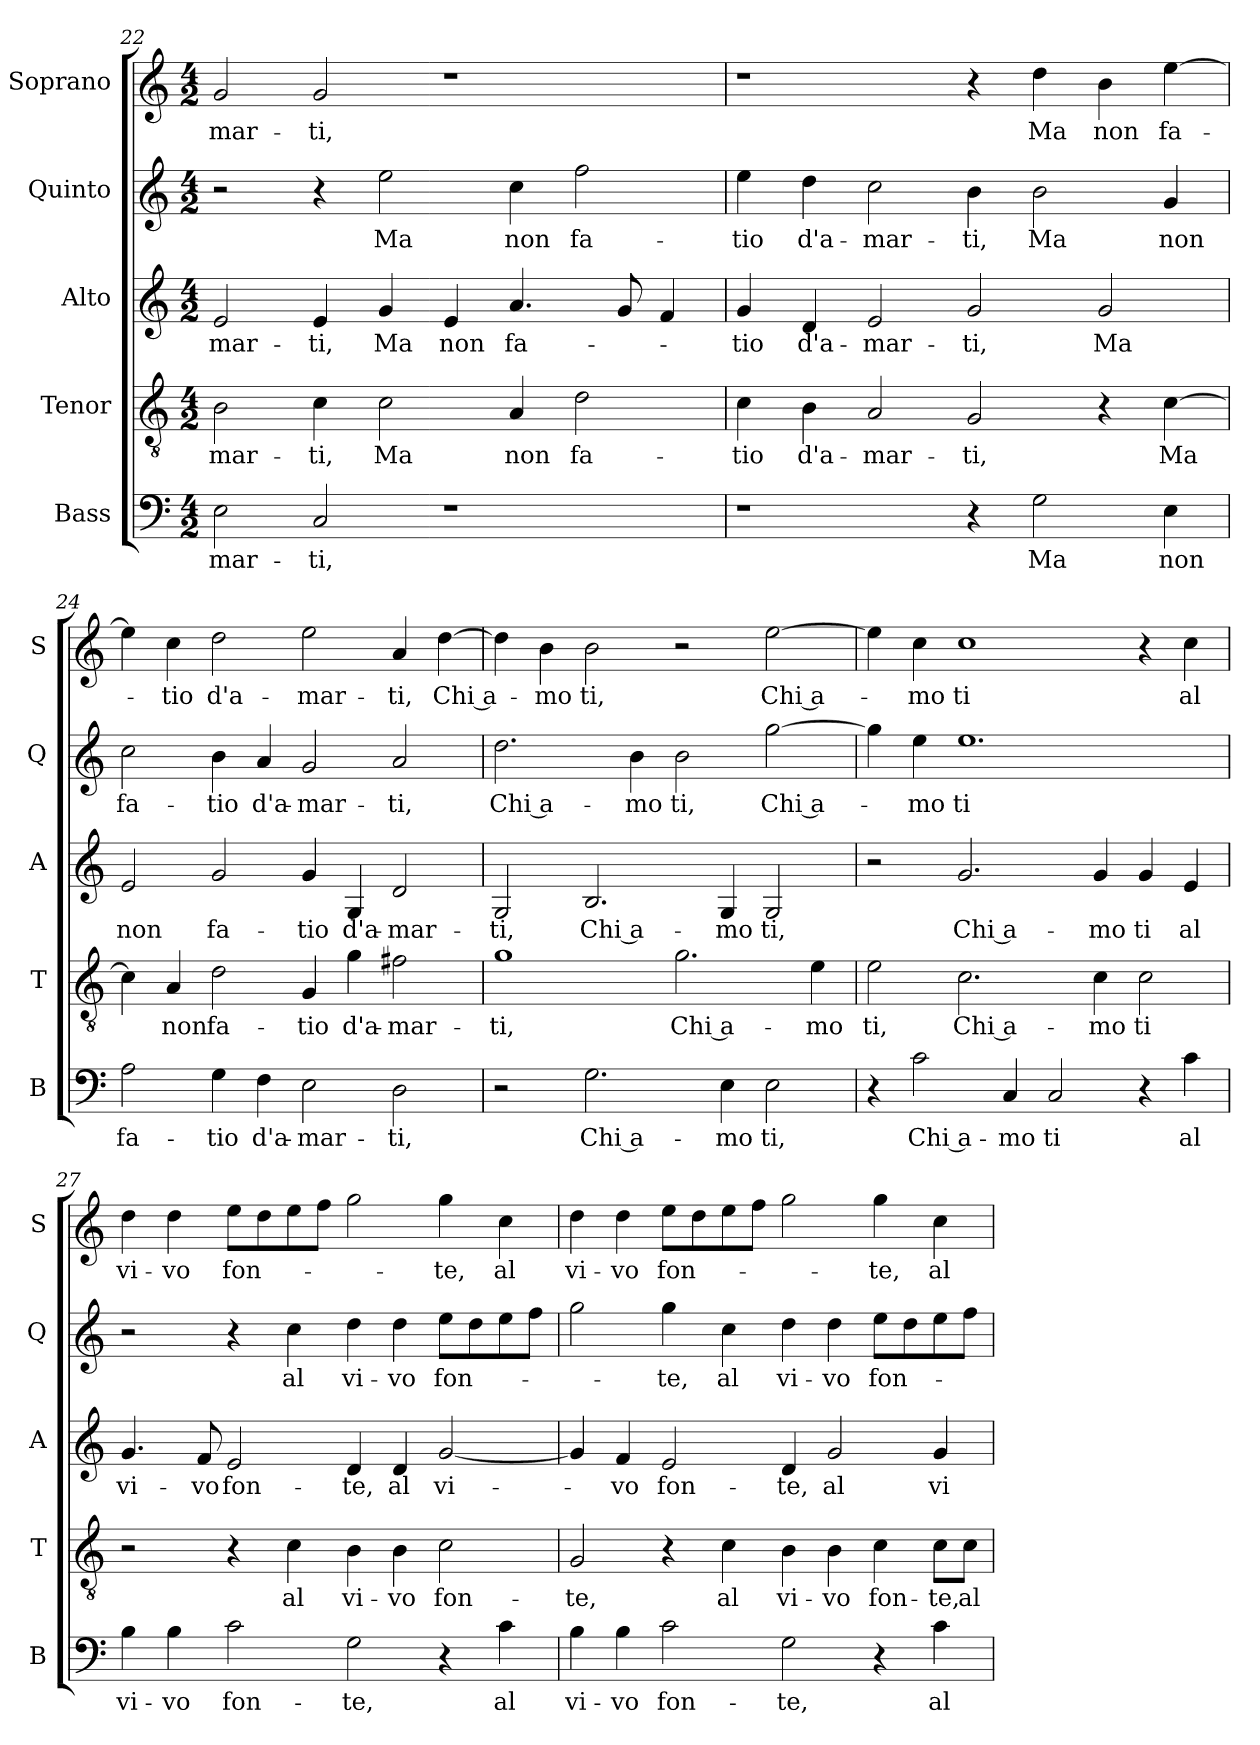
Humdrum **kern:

**kern	**text	**kern	**text	**kern	**text	**kern	**text	**kern	**text
*part5	*part5	*part4	*part4	*part3	*part3	*part2	*part2	*part1	*part1
*staff5	*staff5	*staff4	*staff4	*staff3	*staff3	*staff2	*staff2	*staff1	*staff1
*I"Bass	*	*I"Tenor	*	*I"Alto	*	*I"Quinto	*	*I"Soprano	*
*I'B	*	*I'T	*	*I'A	*	*I'Q	*	*I'S	*
*clefF4	*	*clefGv2	*	*clefG2	*	*clefG2	*	*clefG2	*
*k[]	*	*k[]	*	*k[]	*	*k[]	*	*k[]	*
*C:	*	*C:	*	*C:	*	*C:	*	*C:	*
*M4/2	*	*M4/2	*	*M4/2	*	*M4/2	*	*M4/2	*
=22	=22	=22	=22	=22	=22	=22	=22	=22	=22
!	!LO:LY:b	!	!LO:LY:b	!	!LO:LY:b	!	!	!	!LO:LY:b
2E\	-mar-	2B\	-mar-	2e/	-mar-	2r	.	2g/	-mar-
!	!LO:LY:b	!	!LO:LY:b	!	!LO:LY:b	!	!	!	!LO:LY:b
2C/	-ti,	4c\	-ti,	4e/	-ti,	4r	.	2g/	-ti,
!	!	!	!LO:LY:b	!	!LO:LY:b	!	!LO:LY:b	!	!
.	.	2c\	Ma	4g/	Ma	2ee\	Ma	.	.
!	!	!	!	!	!LO:LY:b	!	!	!	!
1r	.	.	.	4e/	non	.	.	1r	.
!	!	!	!LO:LY:b	!	!LO:LY:b	!	!LO:LY:b	!	!
.	.	4A/	non	4.a/	fa-	4cc\	non	.	.
!	!	!	!LO:LY:b	!	!	!	!LO:LY:b	!	!
.	.	2d\	fa-	.	.	2ff\	fa-	.	.
.	.	.	.	8g/	.	.	.	.	.
.	.	.	.	4f/	.	.	.	.	.
=23	=23	=23	=23	=23	=23	=23	=23	=23	=23
!	!	!	!LO:LY:b	!	!LO:LY:b	!	!LO:LY:b	!	!
1r	.	4c\	-tio	4g/	-tio	4ee\	-tio	1r	.
!	!	!	!LO:LY:b	!	!LO:LY:b	!	!LO:LY:b	!	!
.	.	4B\	d'a-	4d/	d'a-	4dd\	d'a-	.	.
!	!	!	!LO:LY:b	!	!LO:LY:b	!	!LO:LY:b	!	!
.	.	2A/	-mar-	2e/	-mar-	2cc\	-mar-	.	.
!	!	!	!LO:LY:b	!	!LO:LY:b	!	!LO:LY:b	!	!
4r	.	2G/	-ti,	2g/	-ti,	4b\	-ti,	4r	.
!	!LO:LY:b	!	!	!	!	!	!LO:LY:b	!	!LO:LY:b
2G\	Ma	.	.	.	.	2b\	Ma	4dd\	Ma
!	!	!	!	!	!LO:LY:b	!	!	!	!LO:LY:b
.	.	4r	.	2g/	Ma	.	.	4b\	non
!	!LO:LY:b	!	!LO:LY:b	!	!	!	!LO:LY:b	!	!LO:LY:b
4E\	non	[4c\	Ma	.	.	4g/	non	[4ee\	fa-
!!LO:LB:g=z
=24	=24	=24	=24	=24	=24	=24	=24	=24	=24
!	!LO:LY:b	!	!	!	!LO:LY:b	!	!LO:LY:b	!	!
2A\	fa-	4c\]	.	2e/	non	2cc\	fa-	4ee\]	.
!	!	!	!LO:LY:b	!	!	!	!	!	!LO:LY:b
.	.	4A/	non	.	.	.	.	4cc\	-tio
!	!LO:LY:b	!	!LO:LY:b	!	!LO:LY:b	!	!LO:LY:b	!	!LO:LY:b
4G\	-tio	2d\	fa-	2g/	fa-	4b\	-tio	2dd\	d'a-
!	!LO:LY:b	!	!	!	!	!	!LO:LY:b	!	!
4F\	d'a-	.	.	.	.	4a/	d'a-	.	.
!	!LO:LY:b	!	!LO:LY:b	!	!LO:LY:b	!	!LO:LY:b	!	!LO:LY:b
2E\	-mar-	4G/	-tio	4g/	-tio	2g/	-mar-	2ee\	-mar-
!	!	!	!LO:LY:b	!	!LO:LY:b	!	!	!	!
.	.	4g\	d'a-	4G/	d'a-	.	.	.	.
!	!LO:LY:b	!	!LO:LY:b	!	!LO:LY:b	!	!LO:LY:b	!	!LO:LY:b
2D\	-ti,	2f#X\	-mar-	2d/	-mar-	2a/	-ti,	4a/	-ti,
!	!	!	!	!	!	!	!	!	!LO:LY:b
.	.	.	.	.	.	.	.	[4dd\	Chi a-
=25	=25	=25	=25	=25	=25	=25	=25	=25	=25
!	!	!	!LO:LY:b	!	!LO:LY:b	!	!LO:LY:b	!	!
2r	.	1g	-ti,	2G/	-ti,	2.dd\	Chi a-	4dd\]	.
!	!	!	!	!	!	!	!	!	!LO:LY:b
.	.	.	.	.	.	.	.	4b\	-mo
!	!LO:LY:b	!	!	!	!LO:LY:b	!	!	!	!LO:LY:b
2.G\	Chi a-	.	.	2.B/	Chi a-	.	.	2b\	ti,
!	!	!	!	!	!	!	!LO:LY:b	!	!
.	.	.	.	.	.	4b\	-mo	.	.
!	!	!	!LO:LY:b	!	!	!	!LO:LY:b	!	!
.	.	2.g\	Chi a-	.	.	2b\	ti,	2r	.
!	!LO:LY:b	!	!	!	!LO:LY:b	!	!	!	!
4E\	-mo	.	.	4G/	-mo	.	.	.	.
!	!LO:LY:b	!	!	!	!LO:LY:b	!	!LO:LY:b	!	!LO:LY:b
2E\	ti,	.	.	2G/	ti,	[2gg\	Chi a-	[2ee\	Chi a-
!	!	!	!LO:LY:b	!	!	!	!	!	!
.	.	4e\	-mo	.	.	.	.	.	.
=26	=26	=26	=26	=26	=26	=26	=26	=26	=26
!	!	!	!LO:LY:b	!	!	!	!	!	!
4r	.	2e\	ti,	2r	.	4gg\]	.	4ee\]	.
!	!LO:LY:b	!	!	!	!	!	!LO:LY:b	!	!LO:LY:b
2c\	Chi a-	.	.	.	.	4ee\	-mo	4cc\	-mo
!	!	!	!LO:LY:b	!	!LO:LY:b	!	!LO:LY:b	!	!LO:LY:b
.	.	2.c\	Chi a-	2.g/	Chi a-	1.ee	ti	1cc	ti
!	!LO:LY:b	!	!	!	!	!	!	!	!
4C/	-mo	.	.	.	.	.	.	.	.
!	!LO:LY:b	!	!	!	!	!	!	!	!
2C/	ti	.	.	.	.	.	.	.	.
!	!	!	!LO:LY:b	!	!LO:LY:b	!	!	!	!
.	.	4c\	-mo	4g/	-mo	.	.	.	.
!	!	!	!LO:LY:b	!	!LO:LY:b	!	!	!	!
4r	.	2c\	ti	4g/	ti	.	.	4r	.
!	!LO:LY:b	!	!	!	!LO:LY:b	!	!	!	!LO:LY:b
4c\	al	.	.	4e/	al	.	.	4cc\	al
!!LO:LB:g=z
=27	=27	=27	=27	=27	=27	=27	=27	=27	=27
!	!LO:LY:b	!	!	!	!LO:LY:b	!	!	!	!LO:LY:b
4B\	vi-	2r	.	4.g/	vi-	2r	.	4dd\	vi-
!	!LO:LY:b	!	!	!	!	!	!	!	!LO:LY:b
4B\	-vo	.	.	.	.	.	.	4dd\	-vo
!	!	!	!	!	!LO:LY:b	!	!	!	!
.	.	.	.	8f/	-vo	.	.	.	.
!	!LO:LY:b	!	!	!	!LO:LY:b	!	!	!	!LO:LY:b
2c\	fon-	4r	.	2e/	fon-	4r	.	8ee\L	fon-
.	.	.	.	.	.	.	.	8dd\	.
!	!	!	!LO:LY:b	!	!	!	!LO:LY:b	!	!
.	.	4c\	al	.	.	4cc\	al	8ee\	.
.	.	.	.	.	.	.	.	8ff\J	.
!	!LO:LY:b	!	!LO:LY:b	!	!LO:LY:b	!	!LO:LY:b	!	!
2G\	-te,	4B\	vi-	4d/	-te,	4dd\	vi-	2gg\	.
!	!	!	!LO:LY:b	!	!LO:LY:b	!	!LO:LY:b	!	!
.	.	4B\	-vo	4d/	al	4dd\	-vo	.	.
!	!	!	!LO:LY:b	!	!LO:LY:b	!	!LO:LY:b	!	!LO:LY:b
4r	.	2c\	fon-	[2g/	vi-	8ee\L	fon-	4gg\	-te,
.	.	.	.	.	.	8dd\	.	.	.
!	!LO:LY:b	!	!	!	!	!	!	!	!LO:LY:b
4c\	al	.	.	.	.	8ee\	.	4cc\	al
.	.	.	.	.	.	8ff\J	.	.	.
=28	=28	=28	=28	=28	=28	=28	=28	=28	=28
!	!LO:LY:b	!	!LO:LY:b	!	!	!	!	!	!LO:LY:b
4B\	vi-	2G/	-te,	4g/]	.	2gg\	.	4dd\	vi-
!	!LO:LY:b	!	!	!	!LO:LY:b	!	!	!	!LO:LY:b
4B\	-vo	.	.	4f/	-vo	.	.	4dd\	-vo
!	!LO:LY:b	!	!	!	!LO:LY:b	!	!LO:LY:b	!	!LO:LY:b
2c\	fon-	4r	.	2e/	fon-	4gg\	-te,	8ee\L	fon-
.	.	.	.	.	.	.	.	8dd\	.
!	!	!	!LO:LY:b	!	!	!	!LO:LY:b	!	!
.	.	4c\	al	.	.	4cc\	al	8ee\	.
.	.	.	.	.	.	.	.	8ff\J	.
!	!LO:LY:b	!	!LO:LY:b	!	!LO:LY:b	!	!LO:LY:b	!	!
2G\	-te,	4B\	vi-	4d/	-te,	4dd\	vi-	2gg\	.
!	!	!	!LO:LY:b	!	!LO:LY:b	!	!LO:LY:b	!	!
.	.	4B\	-vo	2g/	al	4dd\	-vo	.	.
!	!	!	!LO:LY:b	!	!	!	!LO:LY:b	!	!LO:LY:b
4r	.	4c\	fon-	.	.	8ee\L	fon-	4gg\	-te,
.	.	.	.	.	.	8dd\	.	.	.
!	!LO:LY:b	!	!LO:LY:b	!	!LO:LY:b	!	!	!	!LO:LY:b
4c\	al	8c\L	-te,	4g/	vi-	8ee\	.	4cc\	al
!	!	!	!LO:LY:b	!	!	!	!	!	!
.	.	8c\J	al	.	.	8ff\J	.	.	.
=	=	=	=	=	=	=	=	=	=
*-	*-	*-	*-	*-	*-	*-	*-	*-	*-
